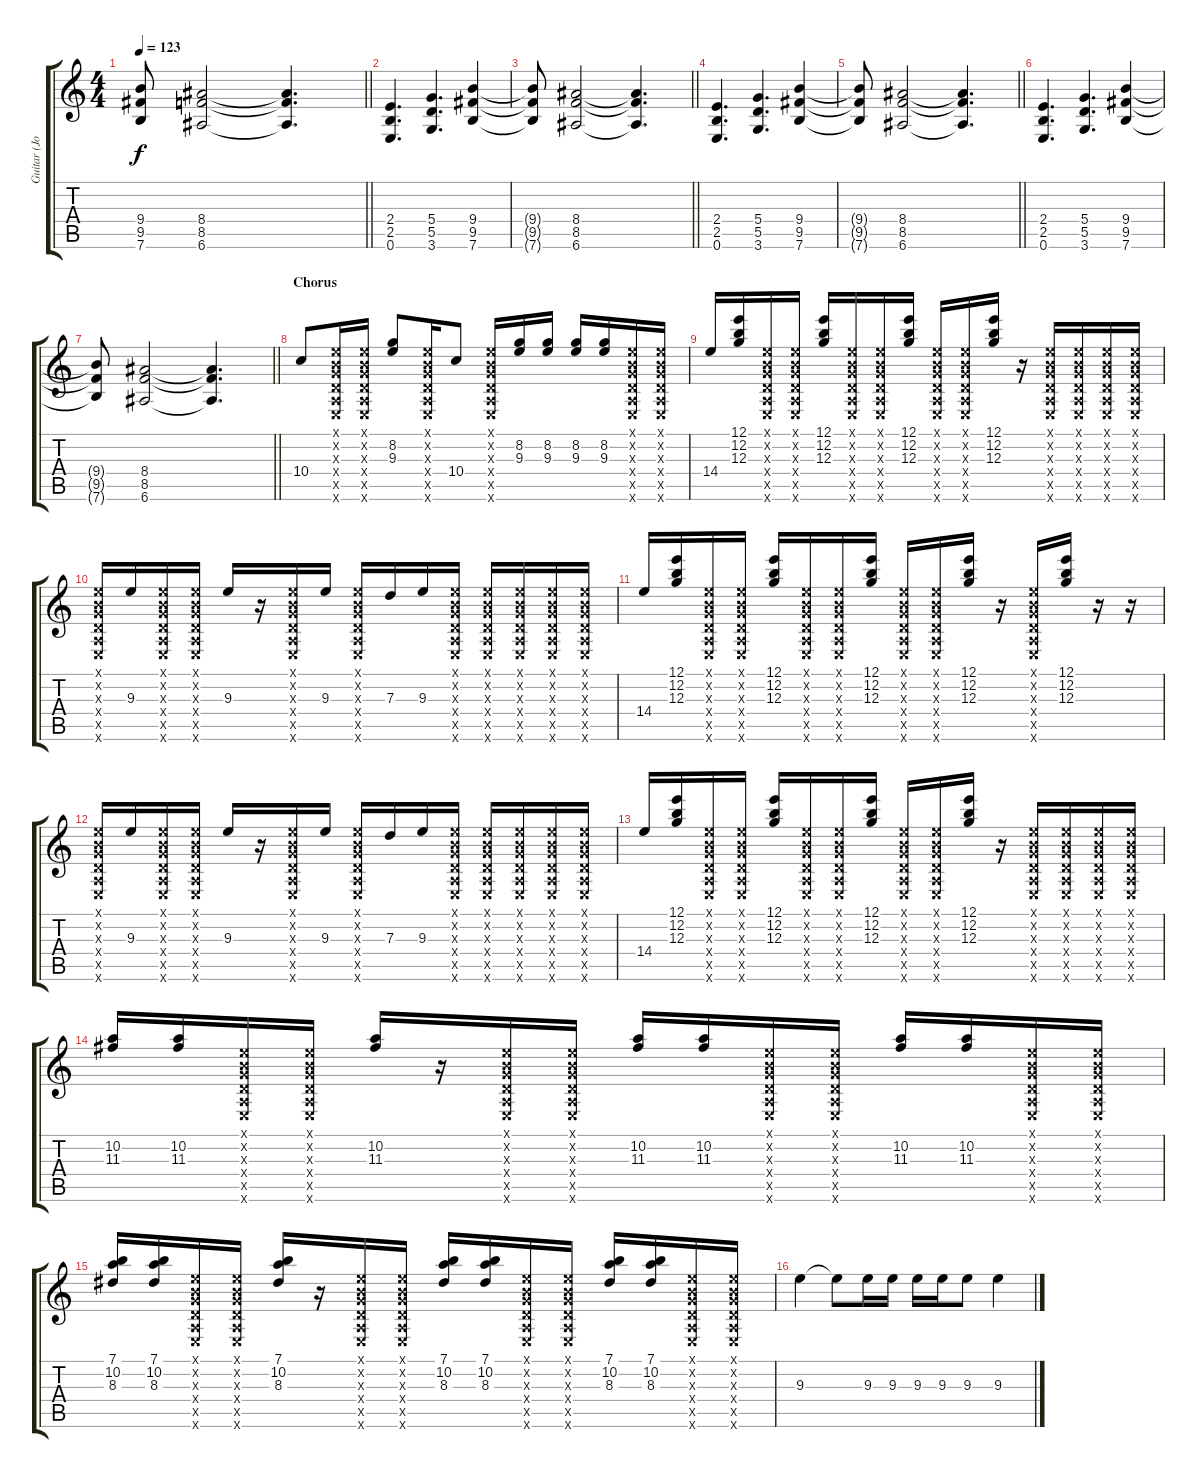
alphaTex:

\track ("Guitar (Josh Klinghoffer" "Guitar (Jo") {instrument distortionguitar}
\staff {score tabs}
\tuning (E4 B3 G3 D3 A2 E2) {hide}
\ts (4 4)
\tempo 123
\clef g2
\barLineRight lightlight
\ks c
(9.4{t} 9.5{t} 7.6{t}).8{dy f} (8.4 8.5 6.6).2 (8.4{t} 8.5{t} 6.6{t}).4{d} |
(2.4 2.5 0.6).4{d} (5.4 5.5 3.6).4{d} (9.4 9.5 7.6).4 |
\barLineRight lightlight
(9.4{t} 9.5{t} 7.6{t}).8 (8.4 8.5 6.6).2 (8.4{t} 8.5{t} 6.6{t}).4{d} |
(2.4 2.5 0.6).4{d} (5.4 5.5 3.6).4{d} (9.4 9.5 7.6).4 |
\barLineRight lightlight
(9.4{t} 9.5{t} 7.6{t}).8 (8.4 8.5 6.6).2 (8.4{t} 8.5{t} 6.6{t}).4{d} |
(2.4 2.5 0.6).4{d} (5.4 5.5 3.6).4{d} (9.4 9.5 7.6).4 |
\barLineRight lightlight
(9.4{t} 9.5{t} 7.6{t}).8 (8.4 8.5 6.6).2 (8.4{t} 8.5{t} 6.6{t}).4{d} |
\section ("" "Chorus")
10.4.8{instrument electricguitarclean} (0.1{x} 0.2{x} 0.3{x} 0.4{x} 0.5{x} 0.6{x}).16 (0.1{x} 0.2{x} 0.3{x} 0.4{x} 0.5{x} 0.6{x}).16 (8.2 9.3).8 (0.1{x} 0.2{x} 0.3{x} 0.4{x} 0.5{x} 0.6{x}).16 10.4.8 (0.1{x} 0.2{x} 0.3{x} 0.4{x} 0.5{x} 0.6{x}).16 (8.2 9.3).16 (8.2 9.3).16 (8.2 9.3).16 (8.2 9.3).16 (0.1{x} 0.2{x} 0.3{x} 0.4{x} 0.5{x} 0.6{x}).16 (0.1{x} 0.2{x} 0.3{x} 0.4{x} 0.5{x} 0.6{x}).16 |
14.4.16 (12.1 12.2 12.3).16 (0.1{x} 0.2{x} 0.3{x} 0.4{x} 0.5{x} 0.6{x}).16 (0.1{x} 0.2{x} 0.3{x} 0.4{x} 0.5{x} 0.6{x}).16 (12.1 12.2 12.3).16 (0.1{x} 0.2{x} 0.3{x} 0.4{x} 0.5{x} 0.6{x}).16 (0.1{x} 0.2{x} 0.3{x} 0.4{x} 0.5{x} 0.6{x}).16 (12.1 12.2 12.3).16 (0.1{x} 0.2{x} 0.3{x} 0.4{x} 0.5{x} 0.6{x}).16 (0.1{x} 0.2{x} 0.3{x} 0.4{x} 0.5{x} 0.6{x}).16 (12.1 12.2 12.3).16 r.16 (0.1{x} 0.2{x} 0.3{x} 0.4{x} 0.5{x} 0.6{x}).16 (0.1{x} 0.2{x} 0.3{x} 0.4{x} 0.5{x} 0.6{x}).16 (0.1{x} 0.2{x} 0.3{x} 0.4{x} 0.5{x} 0.6{x}).16 (0.1{x} 0.2{x} 0.3{x} 0.4{x} 0.5{x} 0.6{x}).16 |
(0.1{x} 0.2{x} 0.3{x} 0.4{x} 0.5{x} 0.6{x}).16 9.3.16 (0.1{x} 0.2{x} 0.3{x} 0.4{x} 0.5{x} 0.6{x}).16 (0.1{x} 0.2{x} 0.3{x} 0.4{x} 0.5{x} 0.6{x}).16 9.3.16 r.16 (0.1{x} 0.2{x} 0.3{x} 0.4{x} 0.5{x} 0.6{x}).16 9.3.16 (0.1{x} 0.2{x} 0.3{x} 0.4{x} 0.5{x} 0.6{x}).16 7.3.16 9.3.16 (0.1{x} 0.2{x} 0.3{x} 0.4{x} 0.5{x} 0.6{x}).16 (0.1{x} 0.2{x} 0.3{x} 0.4{x} 0.5{x} 0.6{x}).16 (0.1{x} 0.2{x} 0.3{x} 0.4{x} 0.5{x} 0.6{x}).16 (0.1{x} 0.2{x} 0.3{x} 0.4{x} 0.5{x} 0.6{x}).16 (0.1{x} 0.2{x} 0.3{x} 0.4{x} 0.5{x} 0.6{x}).16 |
14.4.16 (12.1 12.2 12.3).16 (0.1{x} 0.2{x} 0.3{x} 0.4{x} 0.5{x} 0.6{x}).16 (0.1{x} 0.2{x} 0.3{x} 0.4{x} 0.5{x} 0.6{x}).16 (12.1 12.2 12.3).16 (0.1{x} 0.2{x} 0.3{x} 0.4{x} 0.5{x} 0.6{x}).16 (0.1{x} 0.2{x} 0.3{x} 0.4{x} 0.5{x} 0.6{x}).16 (12.1 12.2 12.3).16 (0.1{x} 0.2{x} 0.3{x} 0.4{x} 0.5{x} 0.6{x}).16 (0.1{x} 0.2{x} 0.3{x} 0.4{x} 0.5{x} 0.6{x}).16 (12.1 12.2 12.3).16 r.16 (0.1{x} 0.2{x} 0.3{x} 0.4{x} 0.5{x} 0.6{x}).16 (12.1 12.2 12.3).16 r.16 r.16 |
(0.1{x} 0.2{x} 0.3{x} 0.4{x} 0.5{x} 0.6{x}).16 9.3.16 (0.1{x} 0.2{x} 0.3{x} 0.4{x} 0.5{x} 0.6{x}).16 (0.1{x} 0.2{x} 0.3{x} 0.4{x} 0.5{x} 0.6{x}).16 9.3.16 r.16 (0.1{x} 0.2{x} 0.3{x} 0.4{x} 0.5{x} 0.6{x}).16 9.3.16 (0.1{x} 0.2{x} 0.3{x} 0.4{x} 0.5{x} 0.6{x}).16 7.3.16 9.3.16 (0.1{x} 0.2{x} 0.3{x} 0.4{x} 0.5{x} 0.6{x}).16 (0.1{x} 0.2{x} 0.3{x} 0.4{x} 0.5{x} 0.6{x}).16 (0.1{x} 0.2{x} 0.3{x} 0.4{x} 0.5{x} 0.6{x}).16 (0.1{x} 0.2{x} 0.3{x} 0.4{x} 0.5{x} 0.6{x}).16 (0.1{x} 0.2{x} 0.3{x} 0.4{x} 0.5{x} 0.6{x}).16 |
14.4.16 (12.1 12.2 12.3).16 (0.1{x} 0.2{x} 0.3{x} 0.4{x} 0.5{x} 0.6{x}).16 (0.1{x} 0.2{x} 0.3{x} 0.4{x} 0.5{x} 0.6{x}).16 (12.1 12.2 12.3).16 (0.1{x} 0.2{x} 0.3{x} 0.4{x} 0.5{x} 0.6{x}).16 (0.1{x} 0.2{x} 0.3{x} 0.4{x} 0.5{x} 0.6{x}).16 (12.1 12.2 12.3).16 (0.1{x} 0.2{x} 0.3{x} 0.4{x} 0.5{x} 0.6{x}).16 (0.1{x} 0.2{x} 0.3{x} 0.4{x} 0.5{x} 0.6{x}).16 (12.1 12.2 12.3).16 r.16 (0.1{x} 0.2{x} 0.3{x} 0.4{x} 0.5{x} 0.6{x}).16 (0.1{x} 0.2{x} 0.3{x} 0.4{x} 0.5{x} 0.6{x}).16 (0.1{x} 0.2{x} 0.3{x} 0.4{x} 0.5{x} 0.6{x}).16 (0.1{x} 0.2{x} 0.3{x} 0.4{x} 0.5{x} 0.6{x}).16 |
(10.2 11.3).16 (10.2 11.3).16 (0.1{x} 0.2{x} 0.3{x} 0.4{x} 0.5{x} 0.6{x}).16 (0.1{x} 0.2{x} 0.3{x} 0.4{x} 0.5{x} 0.6{x}).16 (10.2 11.3).16 r.16 (0.1{x} 0.2{x} 0.3{x} 0.4{x} 0.5{x} 0.6{x}).16 (0.1{x} 0.2{x} 0.3{x} 0.4{x} 0.5{x} 0.6{x}).16 (10.2 11.3).16 (10.2 11.3).16 (0.1{x} 0.2{x} 0.3{x} 0.4{x} 0.5{x} 0.6{x}).16 (0.1{x} 0.2{x} 0.3{x} 0.4{x} 0.5{x} 0.6{x}).16 (10.2 11.3).16 (10.2 11.3).16 (0.1{x} 0.2{x} 0.3{x} 0.4{x} 0.5{x} 0.6{x}).16 (0.1{x} 0.2{x} 0.3{x} 0.4{x} 0.5{x} 0.6{x}).16 |
(7.1 10.2 8.3).16 (7.1 10.2 8.3).16 (0.1{x} 0.2{x} 0.3{x} 0.4{x} 0.5{x} 0.6{x}).16 (0.1{x} 0.2{x} 0.3{x} 0.4{x} 0.5{x} 0.6{x}).16 (7.1 10.2 8.3).16 r.16 (0.1{x} 0.2{x} 0.3{x} 0.4{x} 0.5{x} 0.6{x}).16 (0.1{x} 0.2{x} 0.3{x} 0.4{x} 0.5{x} 0.6{x}).16 (7.1 10.2 8.3).16 (7.1 10.2 8.3).16 (0.1{x} 0.2{x} 0.3{x} 0.4{x} 0.5{x} 0.6{x}).16 (0.1{x} 0.2{x} 0.3{x} 0.4{x} 0.5{x} 0.6{x}).16 (7.1 10.2 8.3).16 (7.1 10.2 8.3).16 (0.1{x} 0.2{x} 0.3{x} 0.4{x} 0.5{x} 0.6{x}).16 (0.1{x} 0.2{x} 0.3{x} 0.4{x} 0.5{x} 0.6{x}).16 |
9.3.4 9.3{t}.8 9.3.16 9.3.16 9.3.16 9.3.16 9.3.8 9.3.4
